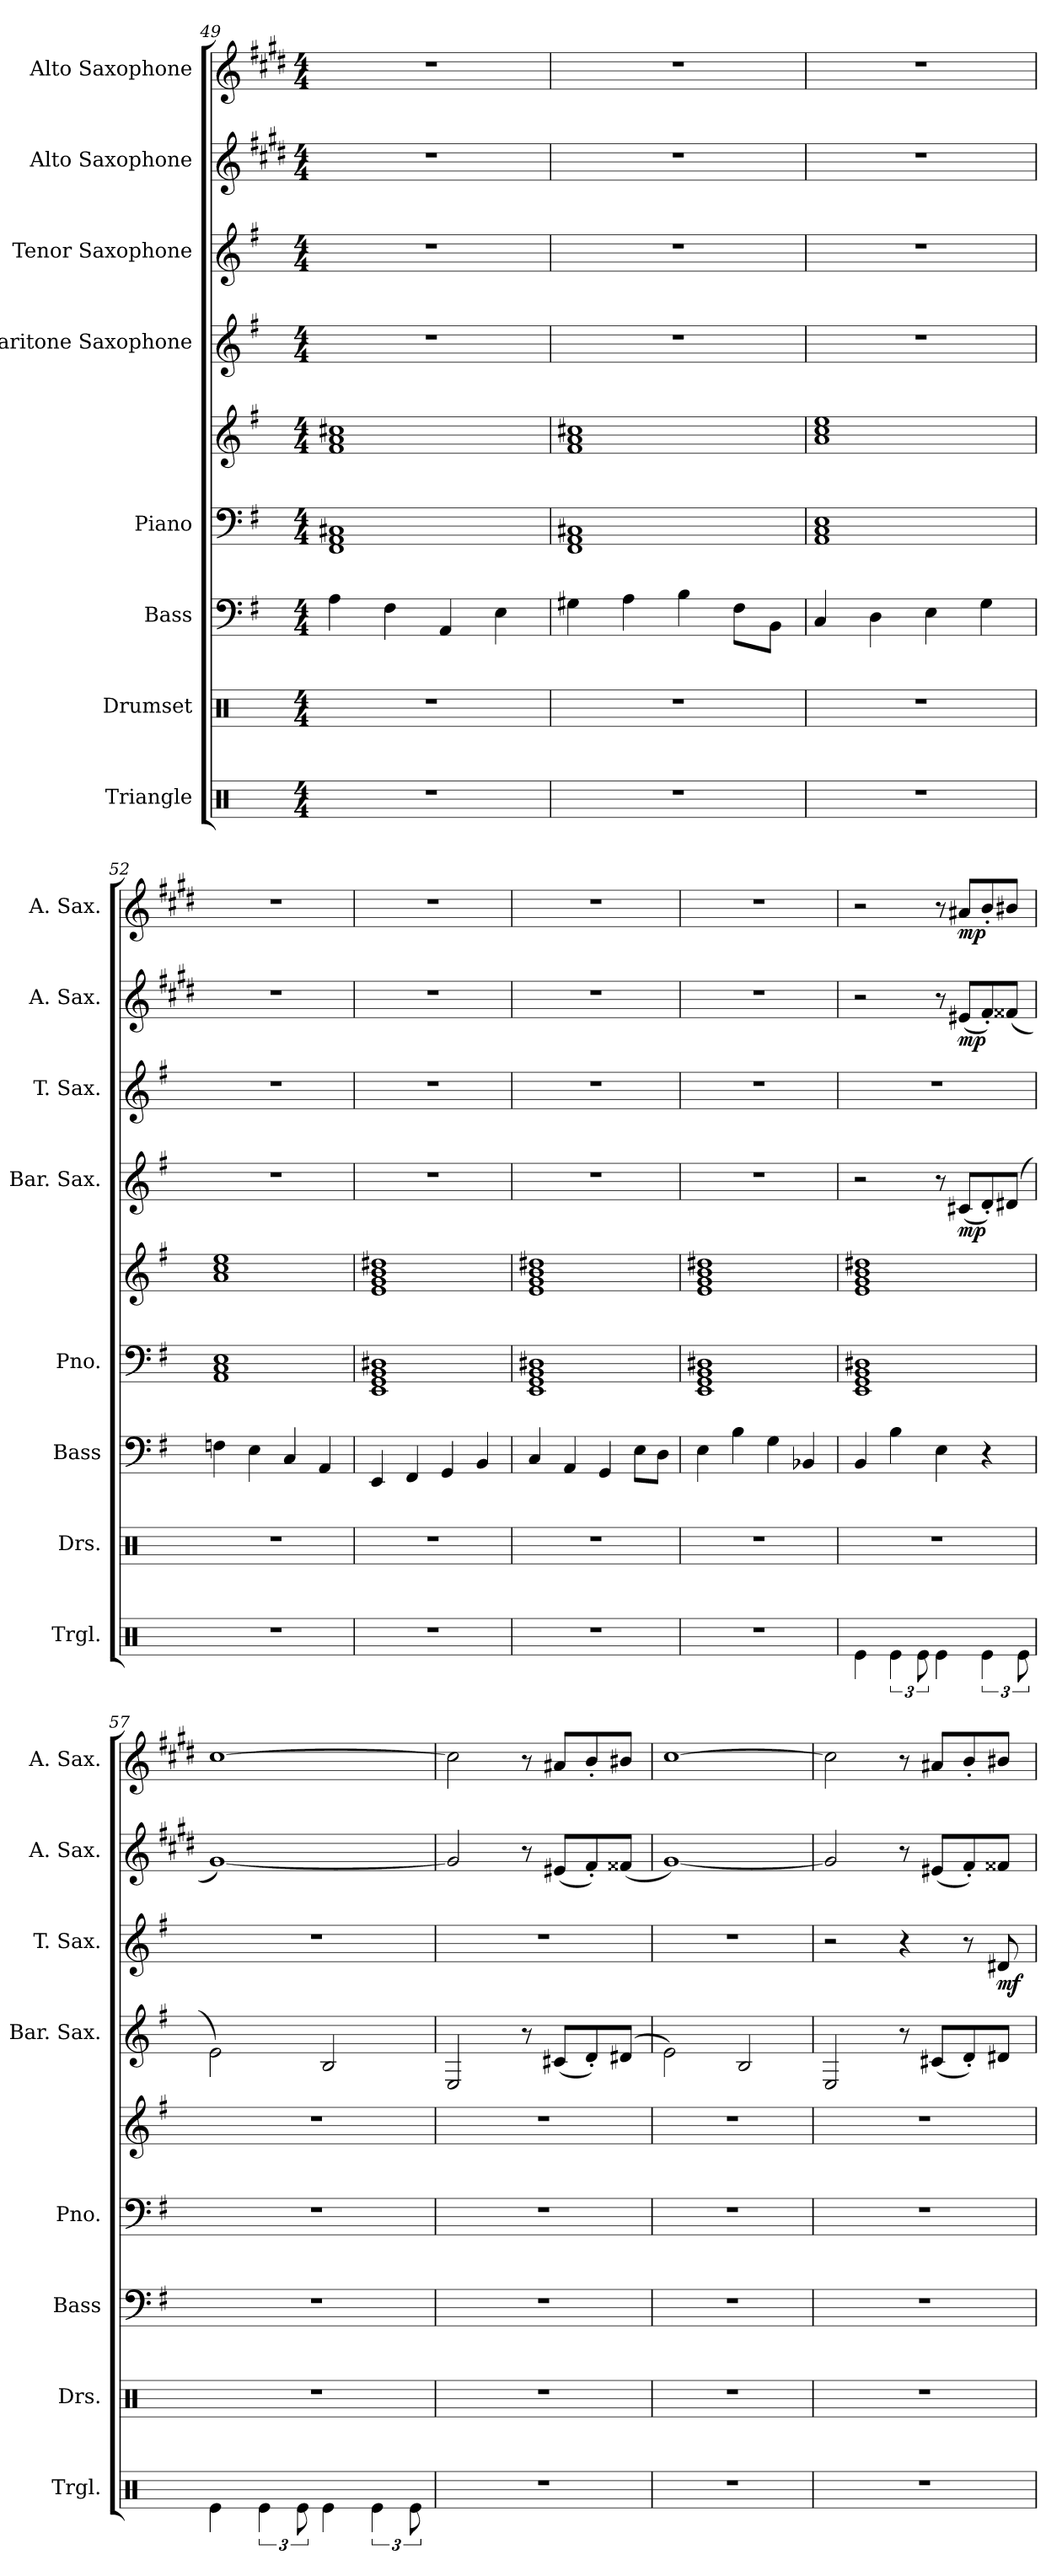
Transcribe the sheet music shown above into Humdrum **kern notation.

**kern	**kern	**kern	**kern	**kern	**kern	**dynam	**kern	**dynam	**kern	**dynam	**kern	**dynam
*part8	*part7	*part6	*part5	*part5	*part4	*part4	*part3	*part3	*part2	*part2	*part1	*part1
*staff9	*staff8	*staff7	*staff6	*staff5	*staff4	*staff4	*staff3	*staff3	*staff2	*staff2	*staff1	*staff1
*I"Triangle	*I"Drumset	*I"Bass	*I"Piano	*	*I"Baritone Saxophone	*	*I"Tenor Saxophone	*	*I"Alto Saxophone	*	*I"Alto Saxophone	*
*I'Trgl.	*I'Drs.	*I'Bass	*I'Pno.	*	*I'Bar. Sax.	*	*I'T. Sax.	*	*I'A. Sax.	*	*I'A. Sax.	*
*clefX	*clefX	*clefF4	*clefF4	*clefG2	*clefG2	*	*clefG2	*	*clefG2	*	*clefG2	*
*	*	*ITrd7c12	*	*	*ITrd12c21	*	*ITrd8c14	*	*ITrd5c9	*	*ITrd5c9	*
*k[]	*k[]	*k[f#]	*k[f#]	*k[f#]	*k[f#]	*	*k[f#]	*	*k[f#]	*	*k[f#]	*
*M4/4	*M4/4	*M4/4	*M4/4	*M4/4	*M4/4	*	*M4/4	*	*M4/4	*	*M4/4	*
=49	=49	=49	=49	=49	=49	=49	=49	=49	=49	=49	=49	=49
1r	1r	4AA\	1FF# 1AA 1C#X	1f# 1a 1cc#X	1r	.	1r	.	1r	.	1r	.
.	.	4FF#\	.	.	.	.	.	.	.	.	.	.
.	.	4AAA/	.	.	.	.	.	.	.	.	.	.
.	.	4EE\	.	.	.	.	.	.	.	.	.	.
=50	=50	=50	=50	=50	=50	=50	=50	=50	=50	=50	=50	=50
1r	1r	4GG#X\	1FF# 1AA 1C#X	1f# 1a 1cc#X	1r	.	1r	.	1r	.	1r	.
.	.	4AA\	.	.	.	.	.	.	.	.	.	.
.	.	4BB\	.	.	.	.	.	.	.	.	.	.
.	.	8FF#\L	.	.	.	.	.	.	.	.	.	.
.	.	8BBB\J	.	.	.	.	.	.	.	.	.	.
=51	=51	=51	=51	=51	=51	=51	=51	=51	=51	=51	=51	=51
1r	1r	4CC/	1AA 1C 1E	1a 1cc 1ee	1r	.	1r	.	1r	.	1r	.
.	.	4DD\	.	.	.	.	.	.	.	.	.	.
.	.	4EE\	.	.	.	.	.	.	.	.	.	.
.	.	4GG\	.	.	.	.	.	.	.	.	.	.
=52	=52	=52	=52	=52	=52	=52	=52	=52	=52	=52	=52	=52
1r	1r	4FFn\	1AA 1C 1E	1a 1cc 1ee	1r	.	1r	.	1r	.	1r	.
.	.	4EE\	.	.	.	.	.	.	.	.	.	.
.	.	4CC/	.	.	.	.	.	.	.	.	.	.
.	.	4AAA/	.	.	.	.	.	.	.	.	.	.
!!LO:PB:g=z
=53	=53	=53	=53	=53	=53	=53	=53	=53	=53	=53	=53	=53
1r	1r	4EEE/	1EE 1GG 1BB 1D#X	1e 1g 1b 1dd#X	1r	.	1r	.	1r	.	1r	.
.	.	4FFF#/	.	.	.	.	.	.	.	.	.	.
.	.	4GGG/	.	.	.	.	.	.	.	.	.	.
.	.	4BBB/	.	.	.	.	.	.	.	.	.	.
=54	=54	=54	=54	=54	=54	=54	=54	=54	=54	=54	=54	=54
1r	1r	4CC/	1EE 1GG 1BB 1D#X	1e 1g 1b 1dd#X	1r	.	1r	.	1r	.	1r	.
.	.	4AAA/	.	.	.	.	.	.	.	.	.	.
.	.	4GGG/	.	.	.	.	.	.	.	.	.	.
.	.	8EE\L	.	.	.	.	.	.	.	.	.	.
.	.	8DD\J	.	.	.	.	.	.	.	.	.	.
=55	=55	=55	=55	=55	=55	=55	=55	=55	=55	=55	=55	=55
1r	1r	4EE\	1EE 1GG 1BB 1D#X	1e 1g 1b 1dd#X	1r	.	1r	.	1r	.	1r	.
.	.	4BB\	.	.	.	.	.	.	.	.	.	.
.	.	4GG\	.	.	.	.	.	.	.	.	.	.
.	.	4BBB-X/	.	.	.	.	.	.	.	.	.	.
=56	=56	=56	=56	=56	=56	=56	=56	=56	=56	=56	=56	=56
4Re\	1r	4BBB/	1EE 1GG 1BB 1D#X	1e 1g 1b 1dd#X	2r	.	1r	.	2r	.	2r	.
6Re\	.	4BB\	.	.	.	.	.	.	.	.	.	.
12Re\	.	.	.	.	.	.	.	.	.	.	.	.
4Re\	.	4EE\	.	.	8r	.	.	.	8r	.	8r	.
!	!	!	!	!	!	!LO:DY:b	!	!	!	!LO:DY:b	!	!LO:DY:b
.	.	.	.	.	(8C#X/L	mp	.	.	(8G#X/L	mp	8c#X/L	mp
6Re\	.	4r	.	.	8D'/)	.	.	.	8A'/)	.	8d'/	.
.	.	.	.	.	(8D#X/J	.	.	.	(8A#X/J	.	8d#X/J	.
12Re\	.	.	.	.	.	.	.	.	.	.	.	.
=57	=57	=57	=57	=57	=57	=57	=57	=57	=57	=57	=57	=57
4Re\	1r	1r	1r	1r	2E\)	.	1r	.	[1B)	.	[1e	.
6Re\	.	.	.	.	.	.	.	.	.	.	.	.
12Re\	.	.	.	.	.	.	.	.	.	.	.	.
4Re\	.	.	.	.	2BB/	.	.	.	.	.	.	.
6Re\	.	.	.	.	.	.	.	.	.	.	.	.
12Re\	.	.	.	.	.	.	.	.	.	.	.	.
=58	=58	=58	=58	=58	=58	=58	=58	=58	=58	=58	=58	=58
1r	1r	1r	1r	1r	2EE/	.	1r	.	2B/]	.	2e\]	.
.	.	.	.	.	8r	.	.	.	8r	.	8r	.
.	.	.	.	.	(8C#X/L	.	.	.	(8G#X/L	.	8c#X/L	.
.	.	.	.	.	8D'/)	.	.	.	8A'/)	.	8d'/	.
.	.	.	.	.	(8D#X/J	.	.	.	(8A#X/J	.	8d#X/J	.
!!LO:PB:g=z
=59	=59	=59	=59	=59	=59	=59	=59	=59	=59	=59	=59	=59
1r	1r	1r	1r	1r	2E\)	.	1r	.	[1B)	.	[1e	.
.	.	.	.	.	2BB/	.	.	.	.	.	.	.
=60	=60	=60	=60	=60	=60	=60	=60	=60	=60	=60	=60	=60
1r	1r	1r	1r	1r	2EE/	.	2r	.	2B/]	.	2e\]	.
.	.	.	.	.	8r	.	4r	.	8r	.	8r	.
.	.	.	.	.	(8C#X/L	.	.	.	(8G#X/L	.	8c#X/L	.
.	.	.	.	.	8D'/)	.	8r	.	8A'/)	.	8d'/	.
!	!	!	!	!	!	!	!	!LO:DY:b	!	!	!	!
.	.	.	.	.	8D#X/J	.	8D#X/	mf	8A#X/J	.	8d#X/J	.
=	=	=	=	=	=	=	=	=	=	=	=	=
*-	*-	*-	*-	*-	*-	*-	*-	*-	*-	*-	*-	*-
